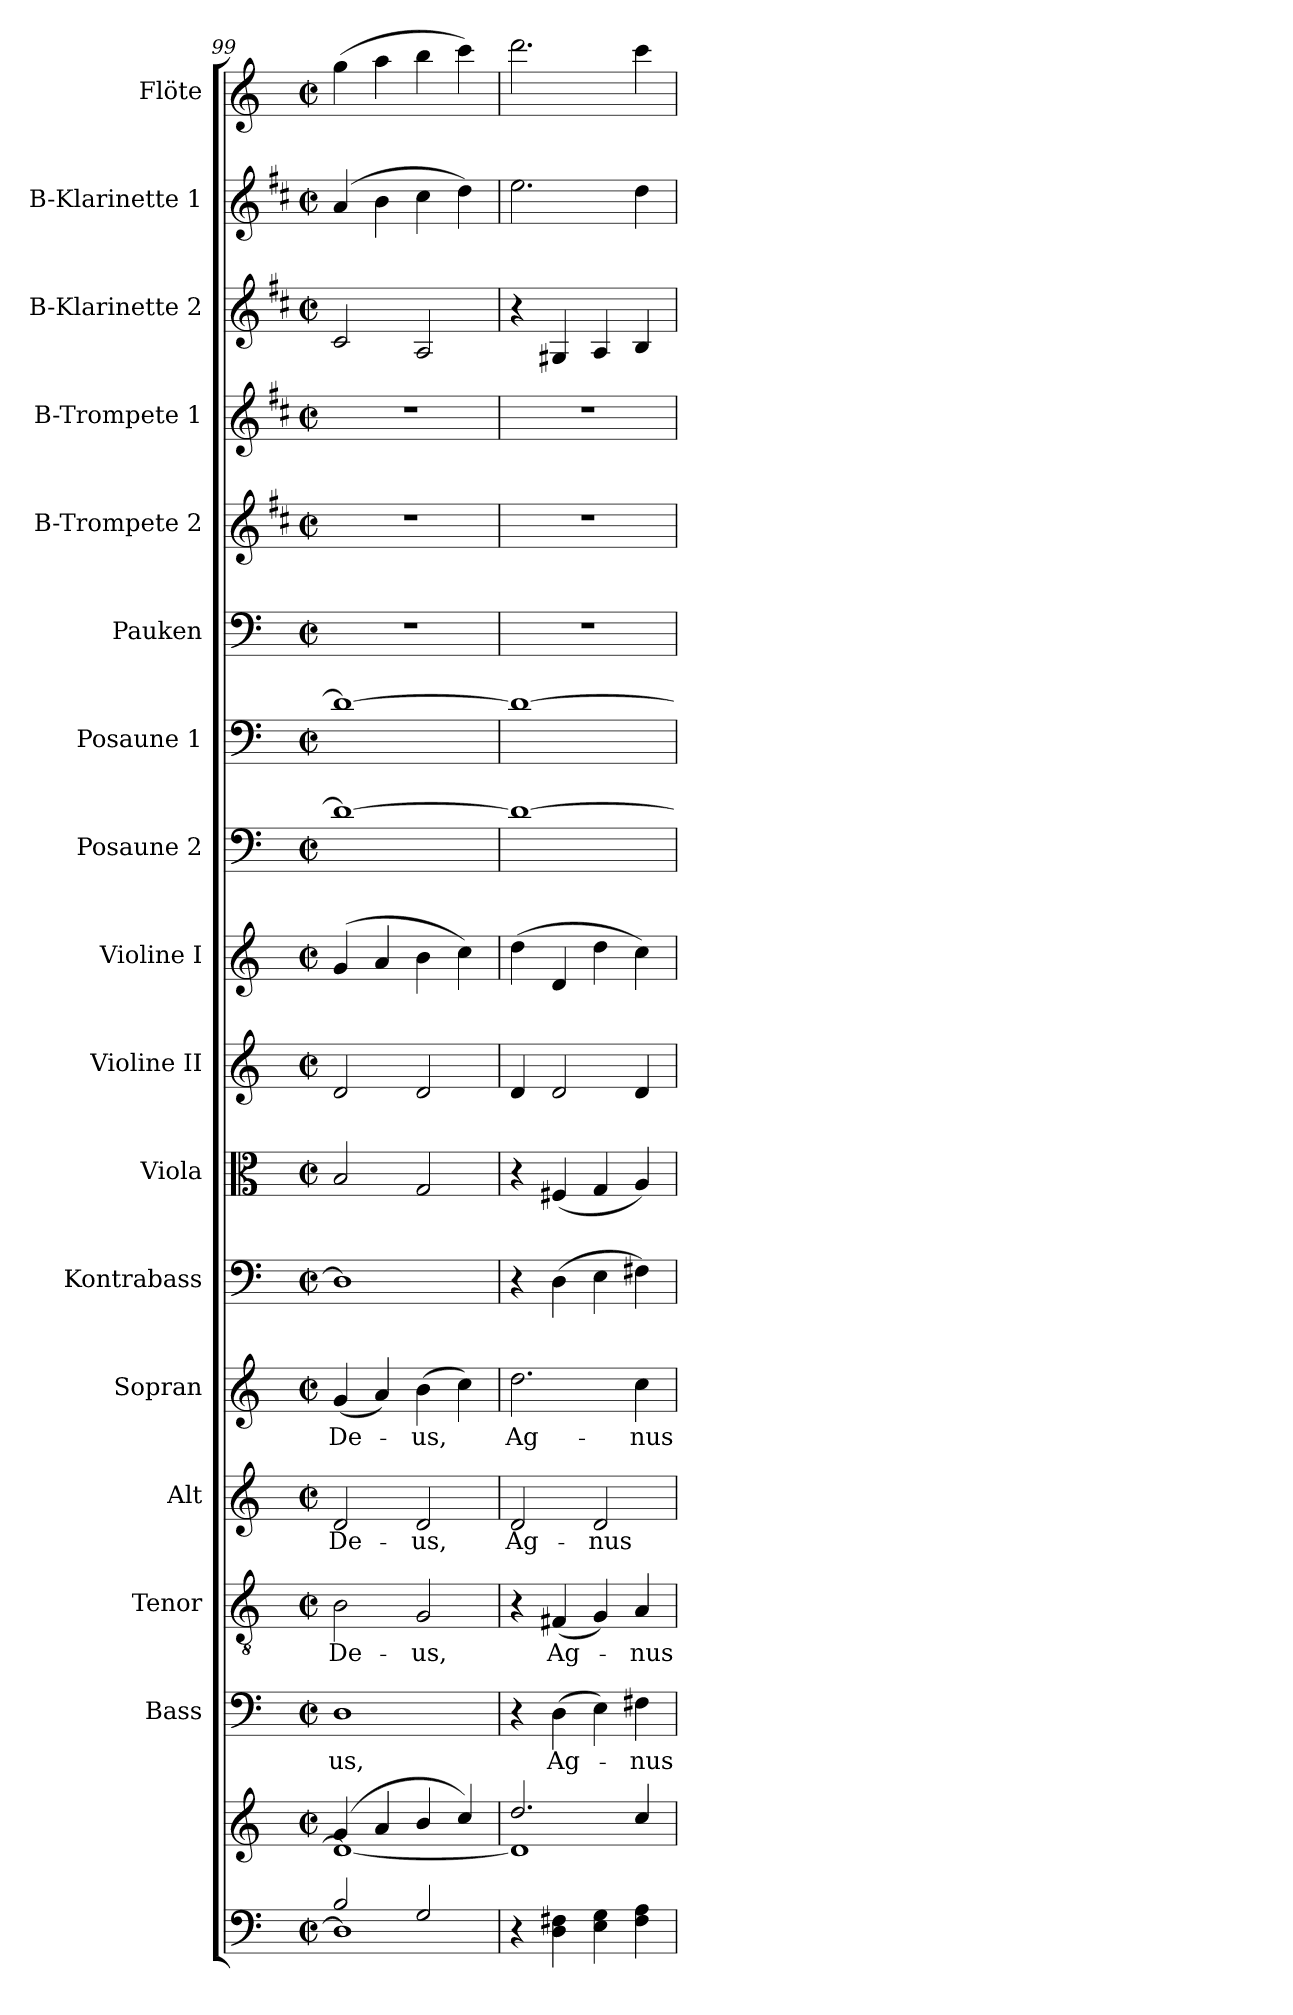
**kern	**kern	**kern	**text	**kern	**text	**kern	**text	**kern	**text	**kern	**kern	**kern	**kern	**kern	**kern	**kern	**kern	**kern	**kern	**kern	**kern
*part17	*part17	*part16	*part16	*part15	*part15	*part14	*part14	*part13	*part13	*part12	*part11	*part10	*part9	*part8	*part7	*part6	*part5	*part4	*part3	*part2	*part1
*staff18	*staff17	*staff16	*staff16	*staff15	*staff15	*staff14	*staff14	*staff13	*staff13	*staff12	*staff11	*staff10	*staff9	*staff8	*staff7	*staff6	*staff5	*staff4	*staff3	*staff2	*staff1
*	*	*I"Bass	*	*I"Tenor	*	*I"Alt	*	*I"Sopran	*	*I"Kontrabass	*I"Viola	*I"Violine II	*I"Violine I	*I"Posaune 2	*I"Posaune 1	*I"Pauken	*I"B-Trompete 2	*I"B-Trompete 1	*I"B-Klarinette 2	*I"B-Klarinette 1	*I"Flöte
*	*	*I'B.	*	*I'T.	*	*I'A.	*	*I'S.	*	*I'Kb.	*I'Vla.	*I'Vl. II	*I'Vl. I	*I'Pos. 2	*I'Pos. 1	*I'Pk.	*I'B Trp. 2	*I'B Trp. 1	*I'B Kl. 2	*I'B Kl. 1	*I'Fl.
*clefF4	*clefG2	*clefF4	*	*clefGv2	*	*clefG2	*	*clefG2	*	*clefF4	*clefC3	*clefG2	*clefG2	*clefF4	*clefF4	*clefF4	*clefG2	*clefG2	*clefG2	*clefG2	*clefG2
*	*	*	*	*	*	*	*	*	*	*ITrd7c12	*	*	*	*	*	*	*ITrd1c2	*ITrd1c2	*ITrd1c2	*ITrd1c2	*
*k[]	*k[]	*k[]	*	*k[]	*	*k[]	*	*k[]	*	*k[]	*k[]	*k[]	*k[]	*k[]	*k[]	*k[]	*k[]	*k[]	*k[]	*k[]	*k[]
*C:	*C:	*C:	*	*C:	*	*C:	*	*C:	*	*C:	*C:	*C:	*C:	*C:	*C:	*C:	*C:	*C:	*C:	*C:	*C:
*M2/2	*M2/2	*M2/2	*	*M2/2	*	*M2/2	*	*M2/2	*	*M2/2	*M2/2	*M2/2	*M2/2	*M2/2	*M2/2	*M2/2	*M2/2	*M2/2	*M2/2	*M2/2	*M2/2
*met(c|)	*met(c|)	*met(c|)	*	*met(c|)	*	*met(c|)	*	*met(c|)	*	*met(c|)	*met(c|)	*met(c|)	*met(c|)	*met(c|)	*met(c|)	*met(c|)	*met(c|)	*met(c|)	*met(c|)	*met(c|)	*met(c|)
=99	=99	=99	=99	=99	=99	=99	=99	=99	=99	=99	=99	=99	=99	=99	=99	=99	=99	=99	=99	=99	=99
*^	*^	*	*	*	*	*	*	*	*	*	*	*	*	*	*	*	*	*	*	*	*
!	!	!	!	!	!LO:LY:b	!	!LO:LY:b	!	!LO:LY:b	!	!LO:LY:b	!	!	!	!	!	!	!	!	!	!	!	!
2B/	1D]	(4g/	1d_	1D	-us,	2B\	De-	2d/	De-	(<4g/	De-	1DD]	2B/	2d/	(4g/	1d_	1d_	1r	1r	1r	2B/	(4g/	(>4gg\
.	.	4a/	.	.	.	.	.	.	.	4a/)	.	.	.	.	4a/	.	.	.	.	.	.	4a\	4aa\
!	!	!	!	!	!	!	!LO:LY:b	!	!LO:LY:b	!	!LO:LY:b	!	!	!	!	!	!	!	!	!	!	!	!
2G/	.	4b/	.	.	.	2G/	-us,	2d/	-us,	(>4b\	-us,	.	2G/	2d/	4b\	.	.	.	.	.	2G/	4b\	4bb\
.	.	4cc/)	.	.	.	.	.	.	.	4cc\)	.	.	.	.	4cc\)	.	.	.	.	.	.	4cc\)	4ccc\)
*v	*v	*	*	*	*	*	*	*	*	*	*	*	*	*	*	*	*	*	*	*	*	*	*
=100	=100	=100	=100	=100	=100	=100	=100	=100	=100	=100	=100	=100	=100	=100	=100	=100	=100	=100	=100	=100	=100	=100
!	!	!	!	!	!	!	!	!LO:LY:b	!	!LO:LY:b	!	!	!	!	!	!	!	!	!	!	!	!
4r	2.dd/	1d]	4r	.	4r	.	2d/	Ag-	2.dd\	Ag-	4r	4r	4d/	(>4dd\	1d_	1d_	1r	1r	1r	4r	2.dd\	2.ddd\
!	!	!	!	!LO:LY:b	!	!LO:LY:b	!	!	!	!	!	!	!	!	!	!	!	!	!	!	!	!
4D\ 4F#X\	.	.	(>4D\	Ag-	(<4F#X/	Ag-	.	.	.	.	(>4DD\	(<4F#X/	2d/	4d/	.	.	.	.	.	4F#X/	.	.
!	!	!	!	!	!	!	!	!LO:LY:b	!	!	!	!	!	!	!	!	!	!	!	!	!	!
4E\ 4G\	.	.	4E\)	.	4G/)	.	2d/	-nus	.	.	4EE\	4G/	.	4dd\	.	.	.	.	.	4G/	.	.
!	!	!	!	!LO:LY:b	!	!LO:LY:b	!	!	!	!LO:LY:b	!	!	!	!	!	!	!	!	!	!	!	!
4F#\ 4A\	4cc/	.	4F#X\	-nus	4A/	-nus	.	.	4cc\	-nus	4FF#X\)	4A/)	4d/	4cc\)	.	.	.	.	.	4A/	4cc\	4ccc\
*	*v	*v	*	*	*	*	*	*	*	*	*	*	*	*	*	*	*	*	*	*	*	*
=	=	=	=	=	=	=	=	=	=	=	=	=	=	=	=	=	=	=	=	=	=
*-	*-	*-	*-	*-	*-	*-	*-	*-	*-	*-	*-	*-	*-	*-	*-	*-	*-	*-	*-	*-	*-
